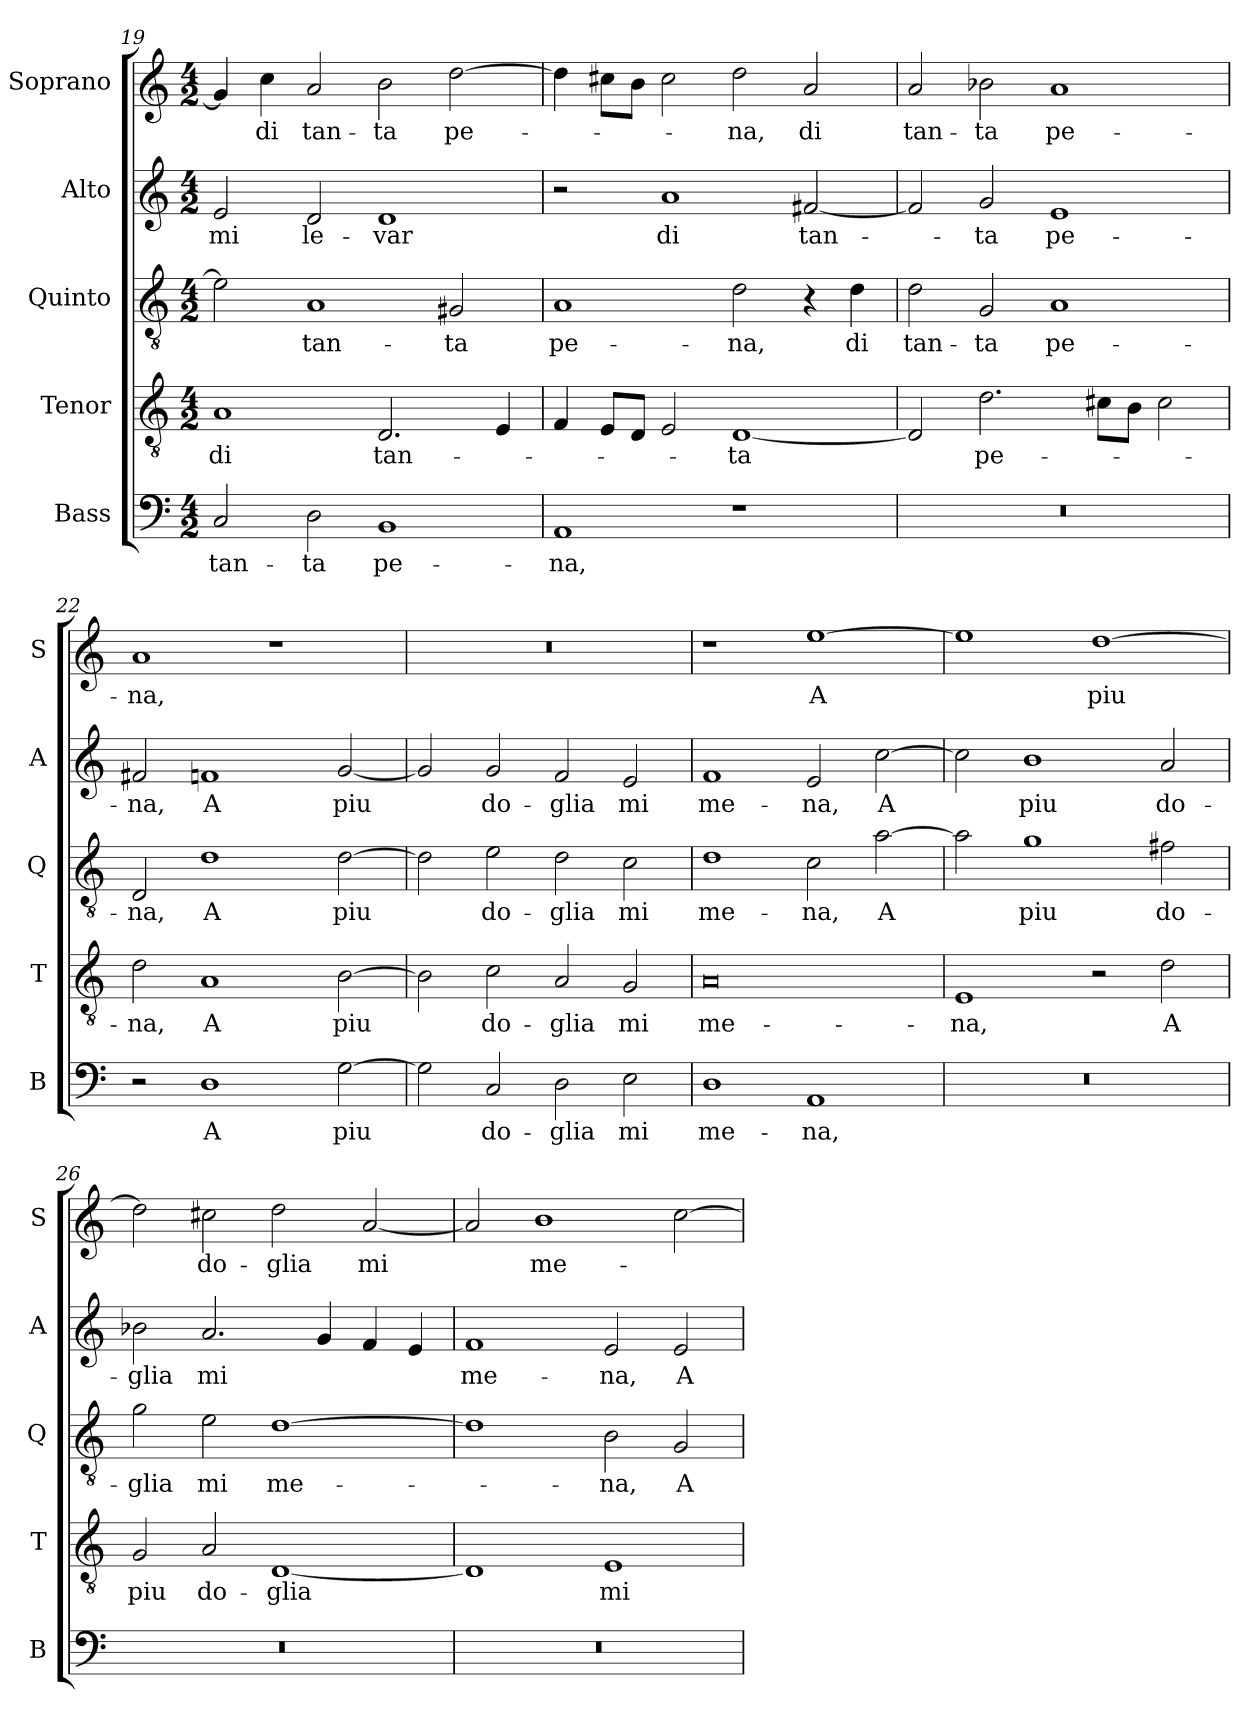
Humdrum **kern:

**kern	**text	**kern	**text	**kern	**text	**kern	**text	**kern	**text
*part5	*part5	*part4	*part4	*part3	*part3	*part2	*part2	*part1	*part1
*staff5	*staff5	*staff4	*staff4	*staff3	*staff3	*staff2	*staff2	*staff1	*staff1
*I"Bass	*	*I"Tenor	*	*I"Quinto	*	*I"Alto	*	*I"Soprano	*
*I'B	*	*I'T	*	*I'Q	*	*I'A	*	*I'S	*
*clefF4	*	*clefGv2	*	*clefGv2	*	*clefG2	*	*clefG2	*
*k[]	*	*k[]	*	*k[]	*	*k[]	*	*k[]	*
*C:	*	*C:	*	*C:	*	*C:	*	*C:	*
*M4/2	*	*M4/2	*	*M4/2	*	*M4/2	*	*M4/2	*
=19	=19	=19	=19	=19	=19	=19	=19	=19	=19
!	!LO:LY:b	!	!LO:LY:b	!	!	!	!LO:LY:b	!	!
2C/	tan-	1A	di	2e\]	.	2e/	-mi	4g/]	.
!	!	!	!	!	!	!	!	!	!LO:LY:b
.	.	.	.	.	.	.	.	4cc\	di
!	!LO:LY:b	!	!	!	!LO:LY:b	!	!LO:LY:b	!	!LO:LY:b
2D\	-ta	.	.	1A	tan-	2d/	le-	2a/	tan-
!	!LO:LY:b	!	!LO:LY:b	!	!	!	!LO:LY:b	!	!LO:LY:b
1BB	pe-	2.D/	tan-	.	.	1d	-var	2b\	-ta
!	!	!	!	!	!LO:LY:b	!	!	!	!LO:LY:b
.	.	.	.	2G#X/	-ta	.	.	[2dd\	pe-
.	.	4E/	.	.	.	.	.	.	.
!!LO:PB:g=z
=20	=20	=20	=20	=20	=20	=20	=20	=20	=20
!	!LO:LY:b	!	!	!	!LO:LY:b	!	!	!	!
1AA	-na,	4F/	.	1A	pe-	2r	.	4dd\]	.
.	.	8E/L	.	.	.	.	.	8cc#X\L	.
.	.	8D/J	.	.	.	.	.	8b\J	.
!	!	!	!	!	!	!	!LO:LY:b	!	!
.	.	2E/	.	.	.	1a	di	2cc#\	.
!	!	!	!LO:LY:b	!	!LO:LY:b	!	!	!	!LO:LY:b
1r	.	[1D	-ta	2d\	-na,	.	.	2dd\	-na,
!	!	!	!	!	!	!	!LO:LY:b	!	!LO:LY:b
.	.	.	.	4r	.	[2f#X/	tan-	2a/	di
!	!	!	!	!	!LO:LY:b	!	!	!	!
.	.	.	.	4d\	di	.	.	.	.
=21	=21	=21	=21	=21	=21	=21	=21	=21	=21
!	!	!	!	!	!LO:LY:b	!	!	!	!LO:LY:b
0r	.	2D/]	.	2d\	tan-	2f#/]	.	2a/	tan-
!	!	!	!LO:LY:b	!	!LO:LY:b	!	!LO:LY:b	!	!LO:LY:b
.	.	2.d\	pe-	2G/	-ta	2g/	-ta	2b-X\	-ta
!	!	!	!	!	!LO:LY:b	!	!LO:LY:b	!	!LO:LY:b
.	.	.	.	1A	pe-	1e	pe-	1a	pe-
.	.	8c#X\L	.	.	.	.	.	.	.
.	.	8B\J	.	.	.	.	.	.	.
.	.	2c#\	.	.	.	.	.	.	.
=22	=22	=22	=22	=22	=22	=22	=22	=22	=22
!	!	!	!LO:LY:b	!	!LO:LY:b	!	!LO:LY:b	!	!LO:LY:b
2r	.	2d\	-na,	2D/	-na,	2f#X/	-na,	1a	-na,
!	!LO:LY:b	!	!LO:LY:b	!	!LO:LY:b	!	!LO:LY:b	!	!
1D	A	1A	A	1d	A	1fn	A	.	.
.	.	.	.	.	.	.	.	1r	.
!	!LO:LY:b	!	!LO:LY:b	!	!LO:LY:b	!	!LO:LY:b	!	!
[2G\	piu	[2B\	piu	[2d\	piu	[2g/	piu	.	.
=23	=23	=23	=23	=23	=23	=23	=23	=23	=23
2G\]	.	2B\]	.	2d\]	.	2g/]	.	0r	.
!	!LO:LY:b	!	!LO:LY:b	!	!LO:LY:b	!	!LO:LY:b	!	!
2C/	do-	2c\	do-	2e\	do-	2g/	do-	.	.
!	!LO:LY:b	!	!LO:LY:b	!	!LO:LY:b	!	!LO:LY:b	!	!
2D\	-glia	2A/	-glia	2d\	-glia	2f/	-glia	.	.
!	!LO:LY:b	!	!LO:LY:b	!	!LO:LY:b	!	!LO:LY:b	!	!
2E\	mi	2G/	mi	2c\	mi	2e/	mi	.	.
!!LO:LB:g=z
=24	=24	=24	=24	=24	=24	=24	=24	=24	=24
!	!LO:LY:b	!	!LO:LY:b	!	!LO:LY:b	!	!LO:LY:b	!	!
1D	me-	0A	me-	1d	me-	1f	me-	1r	.
!	!LO:LY:b	!	!	!	!LO:LY:b	!	!LO:LY:b	!	!LO:LY:b
1AA	-na,	.	.	2c\	-na,	2e/	-na,	[1ee	A
!	!	!	!	!	!LO:LY:b	!	!LO:LY:b	!	!
.	.	.	.	[2a\	A	[2cc\	A	.	.
=25	=25	=25	=25	=25	=25	=25	=25	=25	=25
!	!	!	!LO:LY:b	!	!	!	!	!	!
0r	.	1E	-na,	2a\]	.	2cc\]	.	1ee]	.
!	!	!	!	!	!LO:LY:b	!	!LO:LY:b	!	!
.	.	.	.	1g	piu	1b	piu	.	.
!	!	!	!	!	!	!	!	!	!LO:LY:b
.	.	2r	.	.	.	.	.	[1dd	piu
!	!	!	!LO:LY:b	!	!LO:LY:b	!	!LO:LY:b	!	!
.	.	2d\	A	2f#X\	do-	2a/	do-	.	.
=26	=26	=26	=26	=26	=26	=26	=26	=26	=26
!	!	!	!LO:LY:b	!	!LO:LY:b	!	!LO:LY:b	!	!
0r	.	2G/	piu	2g\	-glia	2b-X\	-glia	2dd\]	.
!	!	!	!LO:LY:b	!	!LO:LY:b	!	!LO:LY:b	!	!LO:LY:b
.	.	2A/	do-	2e\	mi	2.a/	mi	2cc#X\	do-
!	!	!	!LO:LY:b	!	!LO:LY:b	!	!	!	!LO:LY:b
.	.	[1D	-glia	[1d	me-	.	.	2dd\	-glia
.	.	.	.	.	.	4g/	.	.	.
!	!	!	!	!	!	!	!	!	!LO:LY:b
.	.	.	.	.	.	4f/	.	[2a/	mi
.	.	.	.	.	.	4e/	.	.	.
=27	=27	=27	=27	=27	=27	=27	=27	=27	=27
!	!	!	!	!	!	!	!LO:LY:b	!	!
0r	.	1D]	.	1d]	.	1f	me-	2a/]	.
!	!	!	!	!	!	!	!	!	!LO:LY:b
.	.	.	.	.	.	.	.	1b	me-
!	!	!	!LO:LY:b	!	!LO:LY:b	!	!LO:LY:b	!	!
.	.	1E	mi	2B\	-na,	2e/	-na,	.	.
!	!	!	!	!	!LO:LY:b	!	!LO:LY:b	!	!
.	.	.	.	2G/	A	2e/	A	[2cc\	.
=	=	=	=	=	=	=	=	=	=
*-	*-	*-	*-	*-	*-	*-	*-	*-	*-
